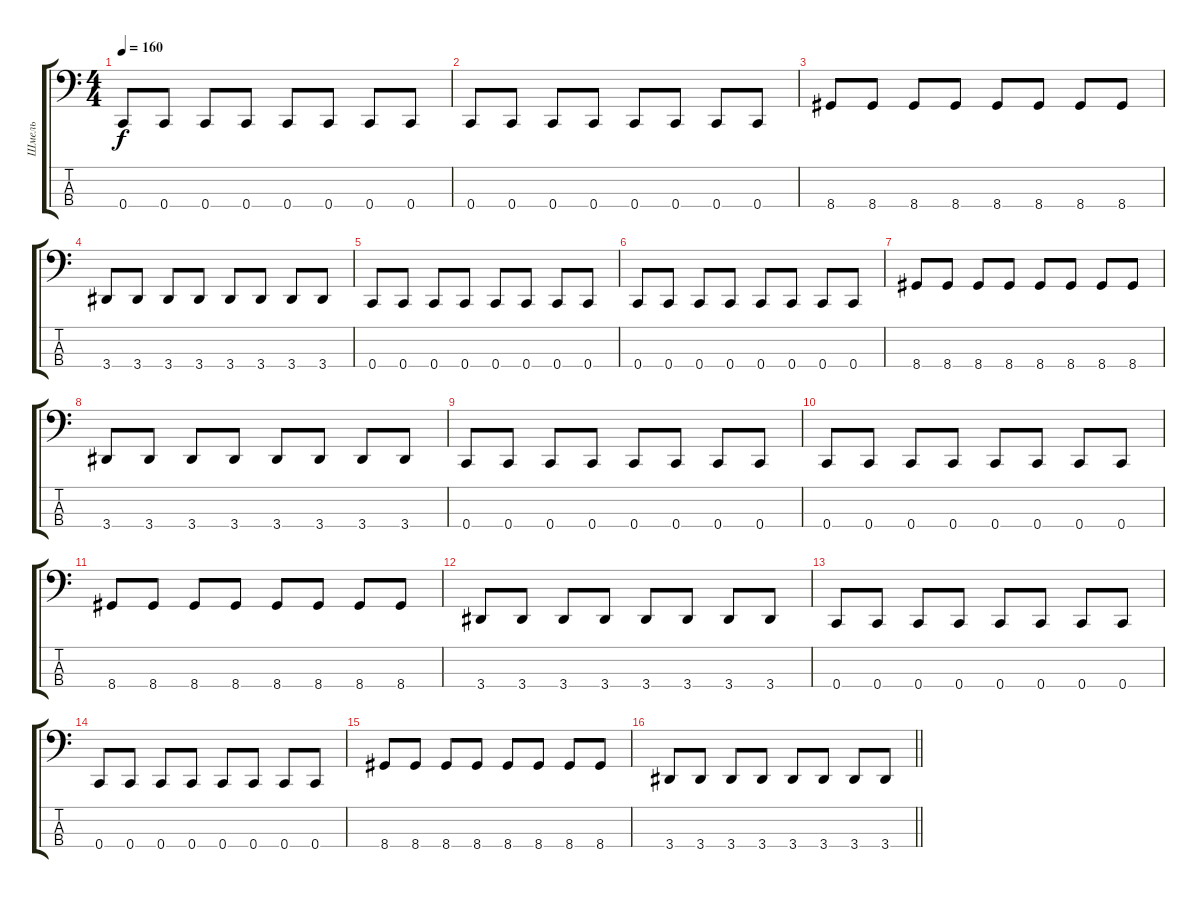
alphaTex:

\track ("Шмель" "Шмель") {instrument electricbassfinger}
\staff {score tabs}
\tuning (F2 C2 G1 C1) {hide}
\ts (4 4)
\tempo 160
\clef f4
\ks c
0.4.8{dy f} 0.4.8 0.4.8 0.4.8 0.4.8 0.4.8 0.4.8 0.4.8 |
0.4.8 0.4.8 0.4.8 0.4.8 0.4.8 0.4.8 0.4.8 0.4.8 |
8.4.8 8.4.8 8.4.8 8.4.8 8.4.8 8.4.8 8.4.8 8.4.8 |
3.4.8 3.4.8 3.4.8 3.4.8 3.4.8 3.4.8 3.4.8 3.4.8 |
0.4.8 0.4.8 0.4.8 0.4.8 0.4.8 0.4.8 0.4.8 0.4.8 |
0.4.8 0.4.8 0.4.8 0.4.8 0.4.8 0.4.8 0.4.8 0.4.8 |
8.4.8 8.4.8 8.4.8 8.4.8 8.4.8 8.4.8 8.4.8 8.4.8 |
3.4.8 3.4.8 3.4.8 3.4.8 3.4.8 3.4.8 3.4.8 3.4.8 |
0.4.8 0.4.8 0.4.8 0.4.8 0.4.8 0.4.8 0.4.8 0.4.8 |
0.4.8 0.4.8 0.4.8 0.4.8 0.4.8 0.4.8 0.4.8 0.4.8 |
8.4.8 8.4.8 8.4.8 8.4.8 8.4.8 8.4.8 8.4.8 8.4.8 |
3.4.8 3.4.8 3.4.8 3.4.8 3.4.8 3.4.8 3.4.8 3.4.8 |
0.4.8 0.4.8 0.4.8 0.4.8 0.4.8 0.4.8 0.4.8 0.4.8 |
0.4.8 0.4.8 0.4.8 0.4.8 0.4.8 0.4.8 0.4.8 0.4.8 |
8.4.8 8.4.8 8.4.8 8.4.8 8.4.8 8.4.8 8.4.8 8.4.8 |
\barLineRight lightlight
3.4.8 3.4.8 3.4.8 3.4.8 3.4.8 3.4.8 3.4.8 3.4.8
